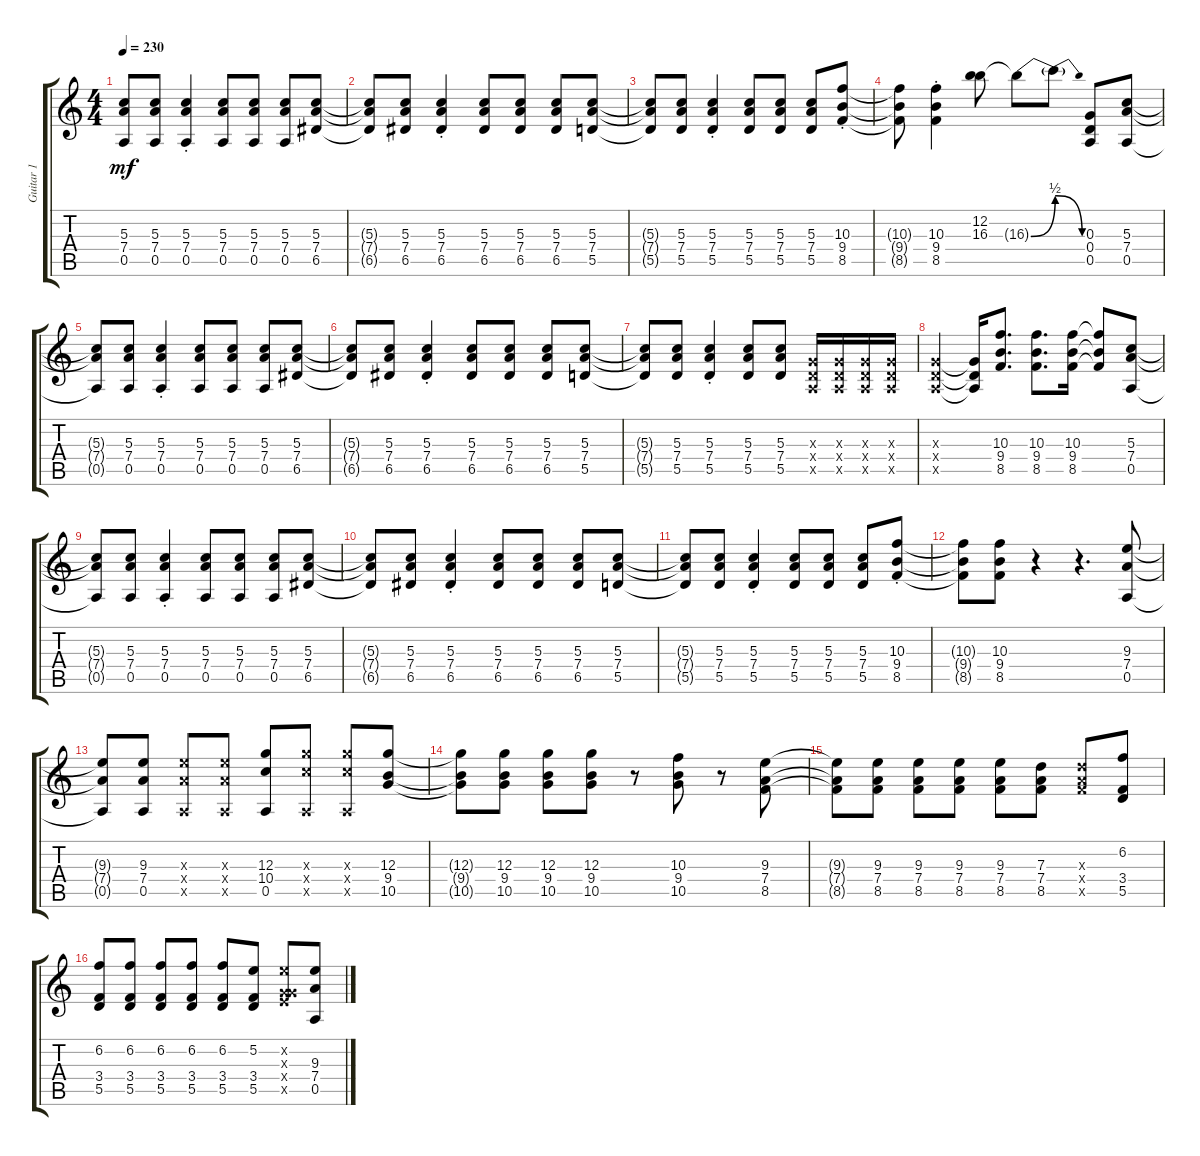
\track ("Guitar 1" "Guitar 1") {instrument distortionguitar}
\staff {score tabs}
\tuning (E4 B3 G3 D3 A2 E2) {hide}
\ts (4 4)
\tempo 230
\clef g2
\ks c
(5.3{t} 7.4{t} 0.5{t}).8{dy mf} (5.3 7.4 0.5).8 (5.3{st} 7.4{st} 0.5{st}).4 (5.3 7.4 0.5).8 (5.3 7.4 0.5).8 (5.3 7.4 0.5).8 (5.3 7.4 6.5).8 |
(5.3{t} 7.4{t} 6.5{t}).8 (5.3 7.4 6.5).8 (5.3{st} 7.4{st} 6.5{st}).4 (5.3 7.4 6.5).8 (5.3 7.4 6.5).8 (5.3 7.4 6.5).8 (5.3 7.4 5.5).8 |
(5.3{t} 7.4{t} 5.5{t}).8 (5.3 7.4 5.5).8 (5.3{st} 7.4{st} 5.5{st}).4 (5.3 7.4 5.5).8 (5.3 7.4 5.5).8 (5.3 7.4 5.5).8 (10.3{st} 9.4{st} 8.5{st}).8 |
(10.3{t} 9.4{t} 8.5{t}).8 (10.3{st} 9.4{st} 8.5{st}).4 (12.2 16.3).8 16.3{be (bend 0 0 60 2) t}.8 16.3{be (release 0 2 60 0) t}.8 (0.3 0.4 0.5).8 (5.3 7.4 0.5).8 |
(5.3{t} 7.4{t} 0.5{t}).8 (5.3 7.4 0.5).8 (5.3{st} 7.4{st} 0.5{st}).4 (5.3 7.4 0.5).8 (5.3 7.4 0.5).8 (5.3 7.4 0.5).8 (5.3 7.4 6.5).8 |
(5.3{t} 7.4{t} 6.5{t}).8 (5.3 7.4 6.5).8 (5.3{st} 7.4{st} 6.5{st}).4 (5.3 7.4 6.5).8 (5.3 7.4 6.5).8 (5.3 7.4 6.5).8 (5.3 7.4 5.5).8 |
(5.3{t} 7.4{t} 5.5{t}).8 (5.3 7.4 5.5).8 (5.3{st} 7.4{st} 5.5{st}).4 (5.3 7.4 5.5).8 (5.3 7.4 5.5).8 (0.3{x} 0.4{x} 0.5{x}).16 (0.3{x} 0.4{x} 0.5{x}).16 (0.3{x} 0.4{x} 0.5{x}).16 (0.3{x} 0.4{x} 0.5{x}).16 |
(0.3{x} 0.4{x} 0.5{x}).4 (0.3{t} 0.4{t} 0.5{t}).16 (10.3 9.4 8.5).8{d} (10.3 9.4 8.5).8{d} (10.3 9.4 8.5).16 (10.3{t} 9.4{t} 8.5{t}).8 (5.3 7.4 0.5).8 |
(5.3{t} 7.4{t} 0.5{t}).8 (5.3 7.4 0.5).8 (5.3{st} 7.4{st} 0.5{st}).4 (5.3 7.4 0.5).8 (5.3 7.4 0.5).8 (5.3 7.4 0.5).8 (5.3 7.4 6.5).8 |
(5.3{t} 7.4{t} 6.5{t}).8 (5.3 7.4 6.5).8 (5.3{st} 7.4{st} 6.5{st}).4 (5.3 7.4 6.5).8 (5.3 7.4 6.5).8 (5.3 7.4 6.5).8 (5.3 7.4 5.5).8 |
(5.3{t} 7.4{t} 5.5{t}).8 (5.3 7.4 5.5).8 (5.3{st} 7.4{st} 5.5{st}).4 (5.3 7.4 5.5).8 (5.3 7.4 5.5).8 (5.3 7.4 5.5).8 (10.3{st} 9.4{st} 8.5{st}).8 |
(10.3{t} 9.4{t} 8.5{t}).8 (10.3 9.4 8.5).8 r.4 r.4{d} (9.3 7.4 0.5).8 |
(9.3{t} 7.4{t} 0.5{t}).8 (9.3 7.4 0.5).8 (9.3{x} 7.4{x} 0.5{x}).8 (9.3{x} 7.4{x} 0.5{x}).8 (12.3 10.4 0.5).8 (12.3{x} 10.4{x} 0.5{x}).8 (12.3{x} 10.4{x} 0.5{x}).8 (12.3 9.4 10.5).8 |
(12.3{t} 9.4{t} 10.5{t}).8 (12.3 9.4 10.5).8 (12.3 9.4 10.5).8 (12.3 9.4 10.5).8 r.8 (10.3 9.4 10.5).8 r.8 (9.3 7.4 8.5).8 |
(9.3{t} 7.4{t} 8.5{t}).8 (9.3 7.4 8.5).8 (9.3 7.4 8.5).8 (9.3 7.4 8.5).8 (9.3 7.4 8.5).8 (7.3 7.4 8.5).8 (7.3{x} 7.4{x} 8.5{x}).8 (6.2 3.4 5.5).8 |
(6.2 3.4 5.5).8 (6.2 3.4 5.5).8 (6.2 3.4 5.5).8 (6.2 3.4 5.5).8 (6.2 3.4 5.5).8 (5.2 3.4 5.5).8 (5.2{x} 0.3{x} 5.4{x} 7.5{x}).8 (9.3 7.4 0.5).8
